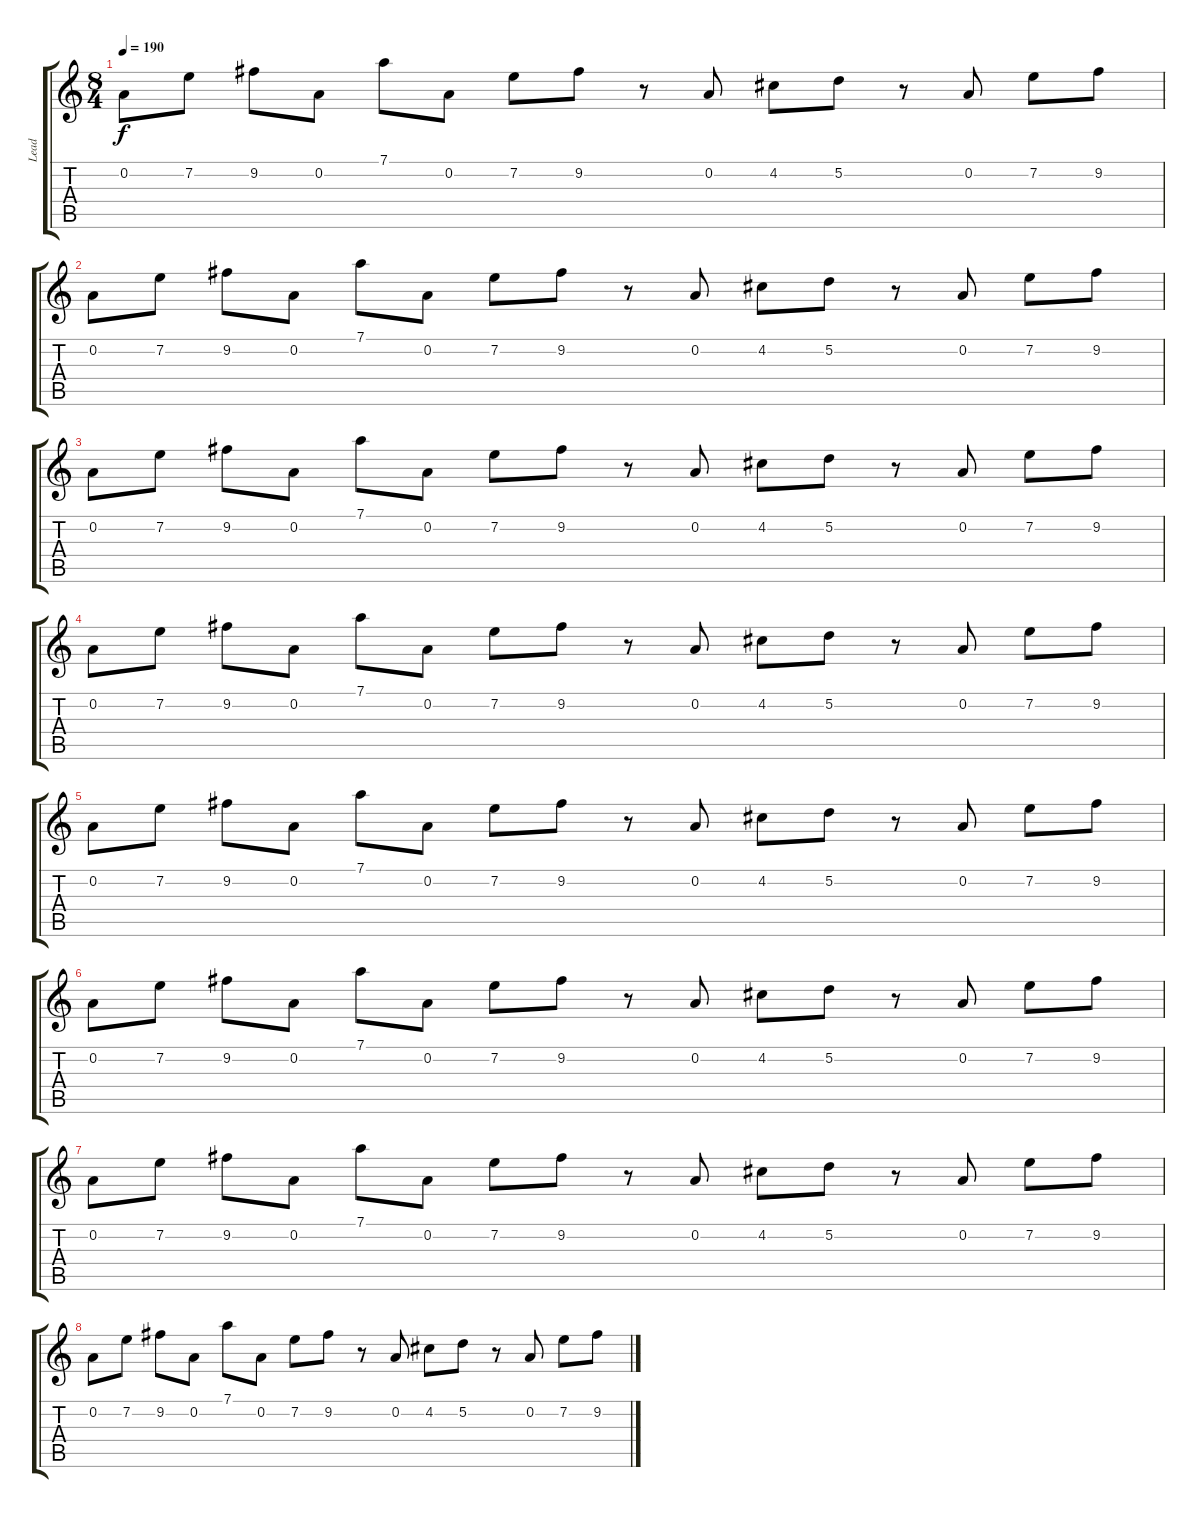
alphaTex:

\track ("Lead" "Lead") {instrument acousticguitarnylon}
\staff {score tabs}
\tuning (D4 A3 F3 C3 G2 C2) {hide}
\ts (8 4)
\tempo 190
\clef g2
\ks c
0.2.8{dy f instrument acousticguitarnylon} 7.2.8 9.2.8 0.2.8 7.1.8 0.2.8 7.2.8 9.2.8 r.8 0.2.8 4.2.8 5.2.8 r.8 0.2.8 7.2.8 9.2.8 |
0.2.8 7.2.8 9.2.8 0.2.8 7.1.8 0.2.8 7.2.8 9.2.8 r.8 0.2.8 4.2.8 5.2.8 r.8 0.2.8 7.2.8 9.2.8 |
0.2.8 7.2.8 9.2.8 0.2.8 7.1.8 0.2.8 7.2.8 9.2.8 r.8 0.2.8 4.2.8 5.2.8 r.8 0.2.8 7.2.8 9.2.8 |
0.2.8 7.2.8 9.2.8 0.2.8 7.1.8 0.2.8 7.2.8 9.2.8 r.8 0.2.8 4.2.8 5.2.8 r.8 0.2.8 7.2.8 9.2.8 |
0.2.8 7.2.8 9.2.8 0.2.8 7.1.8 0.2.8 7.2.8 9.2.8 r.8 0.2.8 4.2.8 5.2.8 r.8 0.2.8 7.2.8 9.2.8 |
0.2.8 7.2.8 9.2.8 0.2.8 7.1.8 0.2.8 7.2.8 9.2.8 r.8 0.2.8 4.2.8 5.2.8 r.8 0.2.8 7.2.8 9.2.8 |
0.2.8 7.2.8 9.2.8 0.2.8 7.1.8 0.2.8 7.2.8 9.2.8 r.8 0.2.8 4.2.8 5.2.8 r.8 0.2.8 7.2.8 9.2.8 |
0.2.8 7.2.8 9.2.8 0.2.8 7.1.8 0.2.8 7.2.8 9.2.8 r.8 0.2.8 4.2.8 5.2.8 r.8 0.2.8 7.2.8 9.2.8
